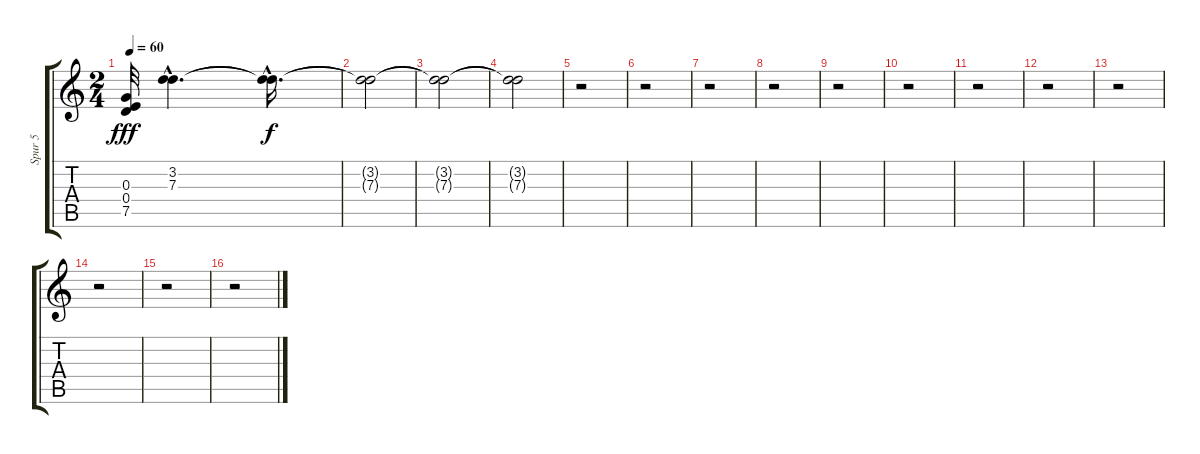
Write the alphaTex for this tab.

\track ("Spur 5" "Spur 5") {instrument acousticguitarsteel}
\staff {score tabs}
\tuning (E4 B3 G3 D3 A2 E2) {hide}
\ts (2 4)
\tempo 60
\clef g2
\ks c
(0.3 0.4 7.5).32{dy fff} (3.2{hac} 7.3{hac}).4{d} (3.2{hac t} 7.3{hac t}).16{d dy f} |
(3.2{t} 7.3{t}).2 |
(3.2{t} 7.3{t}).2 |
(3.2{t} 7.3{t}).2 |
r.2 |
r.2 |
r.2 |
r.2 |
r.2 |
r.2 |
r.2 |
r.2 |
r.2 |
r.2 |
r.2 |
r.2
